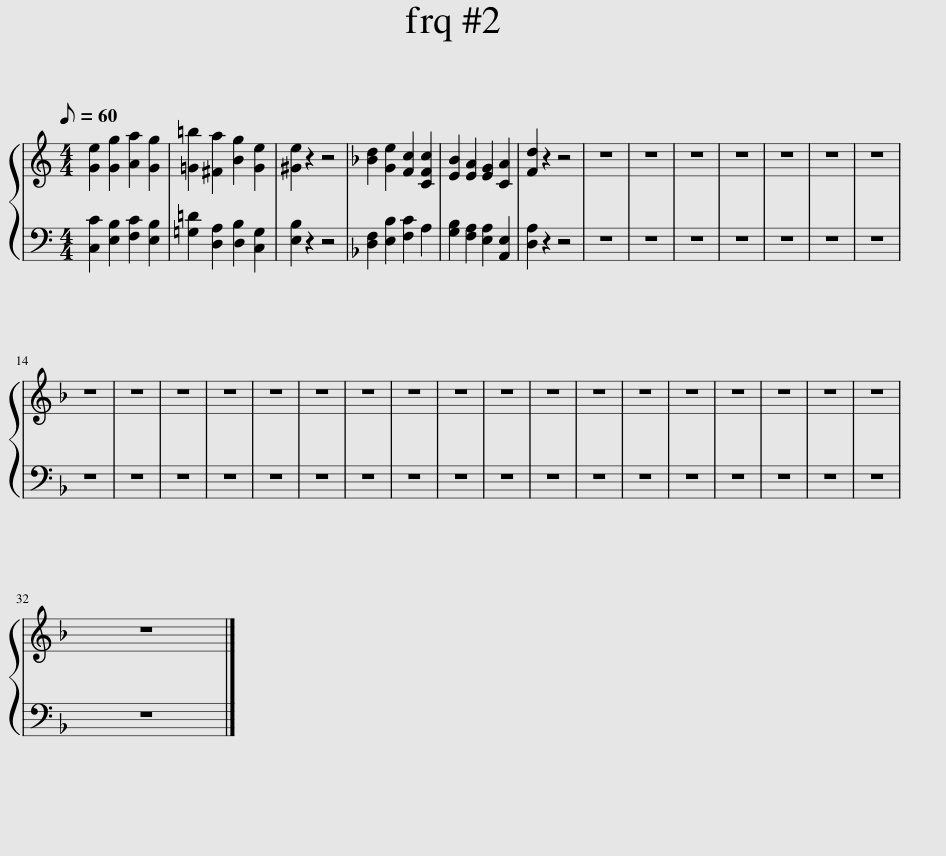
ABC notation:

X:1
%%score { 1 | 2 }
L:1/8
Q:1/8=60
M:4/4
I:linebreak $
K:C
V:1 treble
V:2 bass
V:1
 [Ge]2 [Gg]2 [Aa]2 [Gg]2 | [=G=b]2 [^Fa]2 [Bg]2 [Ge]2 | [^Ge]2 z2 z4 |[K:F] [Bd]2 [Ge]2 [Fc]2 [CFc]2 | [EB]2 [EA]2 [EG]2 [CA]2 | %5
 [Fd]2 z2 z4 | z8 | z8 | z8 | z8 | %10
 z8 | z8 | z8 |$ z8 | z8 | %15
 z8 | z8 | z8 | z8 | z8 | %20
 z8 | z8 | z8 | z8 | z8 | %25
 z8 | z8 | z8 | z8 | z8 | %30
 z8 |$ z8 |] %32
V:2
 [C,C]2 [E,B,]2 [F,C]2 [E,B,]2 | [=G,=D]2 [D,A,]2 [E,B,]2 [C,G,]2 | [E,B,]2 z2 z4 |[K:F] [D,F,]2 [B,,G,]2 [F,C]2 A,2 | [G,B,]2 [F,A,]2 [E,A,]2 [A,,E,]2 | %5
 [D,A,]2 z2 z4 | z8 | z8 | z8 | z8 | %10
 z8 | z8 | z8 |$ z8 | z8 | %15
 z8 | z8 | z8 | z8 | z8 | %20
 z8 | z8 | z8 | z8 | z8 | %25
 z8 | z8 | z8 | z8 | z8 | %30
 z8 |$ z8 |] %32
